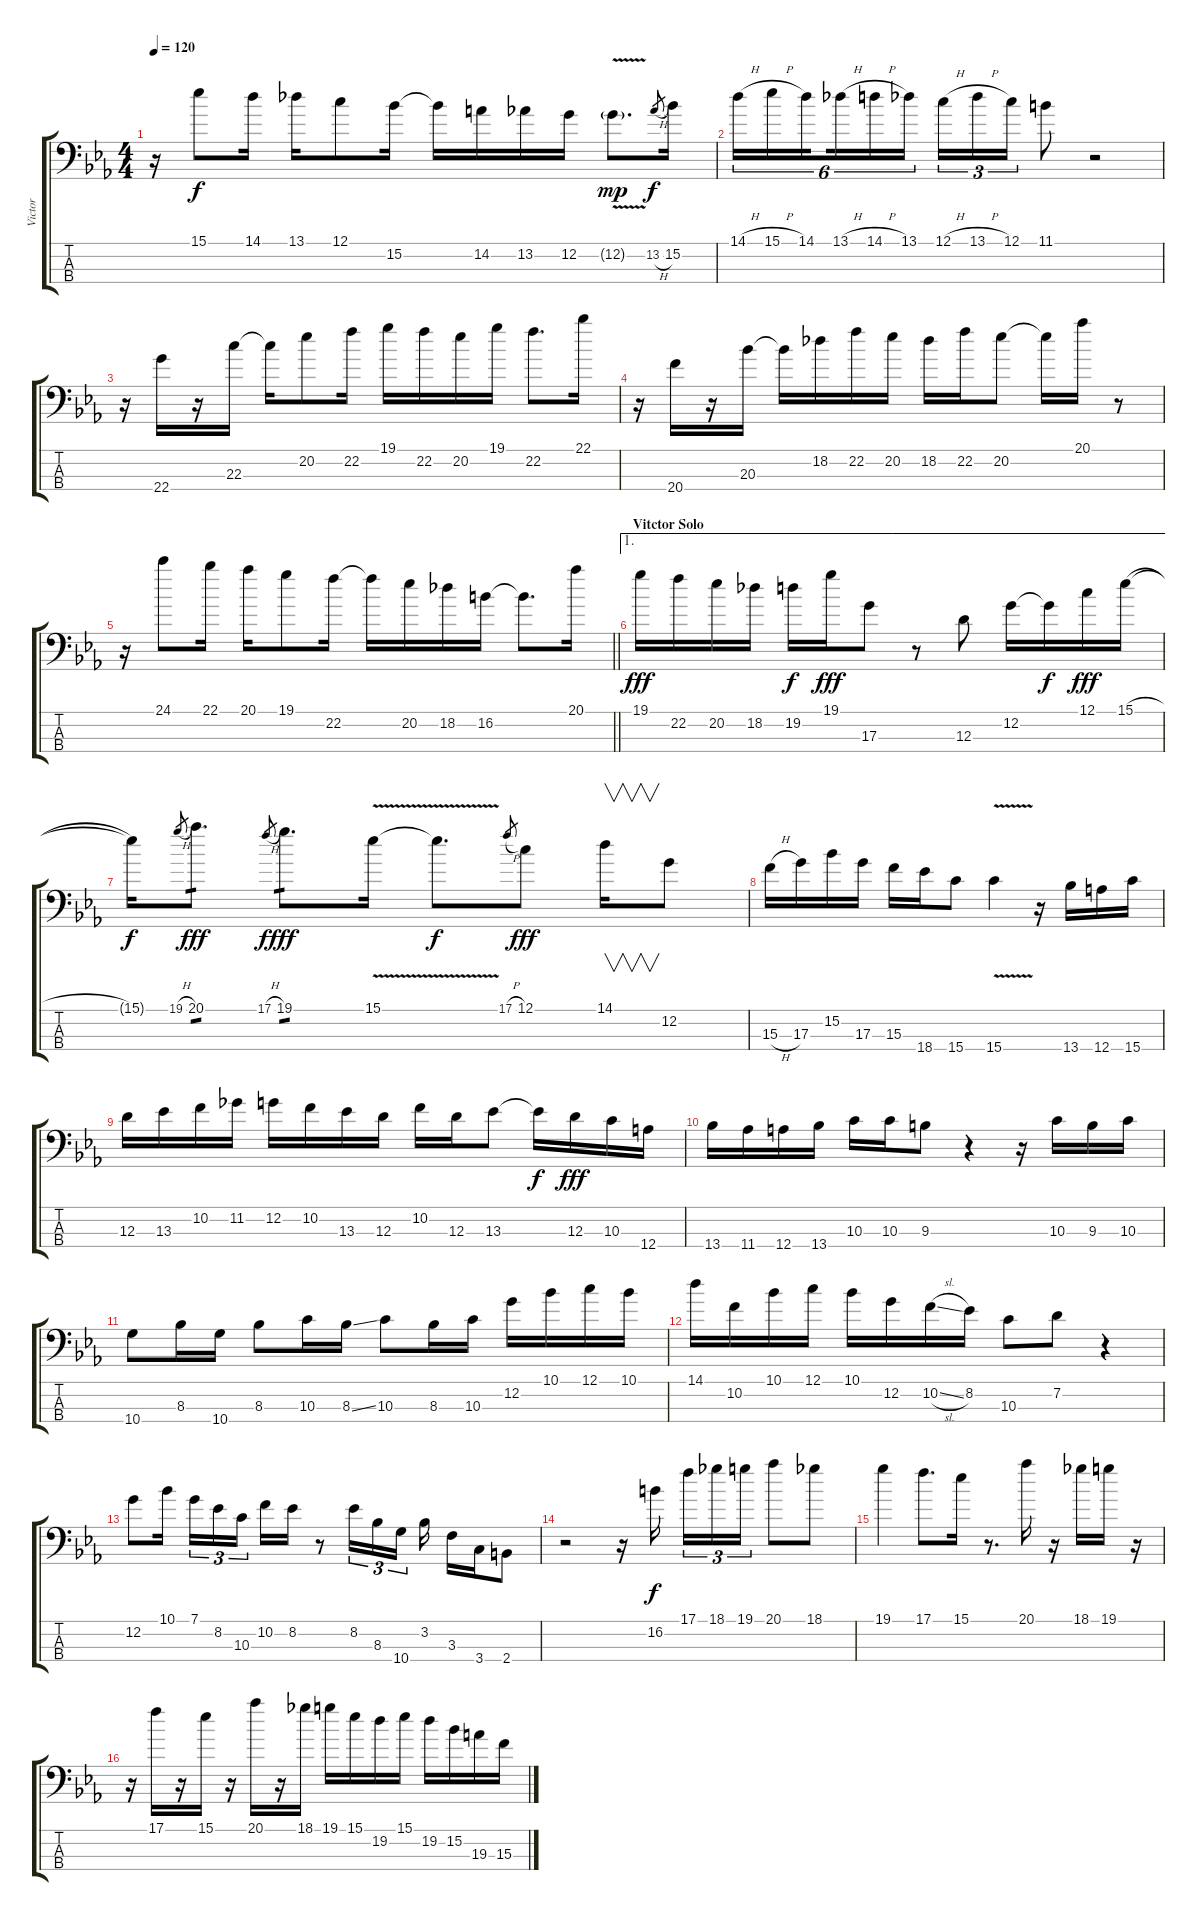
\track ("Victor" "Victor") {instrument electricbassfinger}
\staff {score tabs}
\tuning (C3 G2 D2 A1) {hide}
\ts (4 4)
\tempo 120
\clef f4
\ks eb
r.16{dy f} 15.1.8 14.1.16 13.1.16 12.1.8 15.2.16 15.2{t}.16 14.2.16 13.2.16 12.2.16 12.2{v g}.8{d dy mp} 13.2{h}.8{gr dy f} 15.2.16 |
14.1{h}.16{tu (6 4)} 15.1{h}.16{tu (6 4)} 14.1.16{tu (6 4) beam splitsecondary} 13.1{h}.16{tu (6 4)} 14.1{h}.16{tu (6 4)} 13.1.16{tu (6 4)} 12.1{h}.16{tu (3 2)} 13.1{h}.16{tu (3 2)} 12.1.16{tu (3 2)} 11.1.8 r.2 |
r.16 22.4.16 r.16 22.3.16 22.3{t}.16 20.2.8 22.2.16 19.1.16 22.2.16 20.2.16 19.1.16 22.2.8{d} 22.1.16 |
r.16 20.4.16 r.16 20.3.16 20.3{t}.16 18.2.16 22.2.16 20.2.16 18.2.16 22.2.16 20.2.8 20.2{t}.16 20.1.16 r.8 |
\barLineRight lightlight
r.16 24.1.8 22.1.16 20.1.16 19.1.8 22.2.16 22.2{t}.16 20.2.16 18.2.16 16.2.16 16.2{t}.8{d} 20.1.16 |
\ae 1
\section ("" "Vitctor Solo")
19.1.16{dy fff} 22.2.16 20.2.16 18.2.16 19.2.16{dy f} 19.1.16{dy fff} 17.3.8 r.8 12.3.8 12.2.16 12.2{t}.16{dy f} 12.1.16{dy fff} 15.1{h}.16 |
15.1{t}.16{dy f} 19.1{h}.8{gr} 20.1.8{d tp 1 dy fff} 17.1{h}.8{gr dy f} 19.1.8{d tp 1 dy fff} 15.1{v}.16 15.1{t}.8{d dy f} 17.1{h}.8{gr} 12.1.8{dy fff} 14.1.16{v} 12.2.8 |
15.3{h}.16 17.3.16 15.2.16 17.3.16 15.3.16 18.4.16 15.4.8 15.4{v}.4 r.16 13.4.16 12.4.16 15.4.16 |
12.3.16 13.3.16 10.2.16 11.2.16 12.2.16 10.2.16 13.3.16 12.3.16 10.2.16 12.3.16 13.3.8 13.3{t}.16{dy f} 12.3.16{dy fff} 10.3.16 12.4.16 |
13.4.16 11.4.16 12.4.16 13.4.16 10.3.16 10.3.16 9.3.8 r.4 r.16 10.3.16 9.3.16 10.3.16 |
10.4.8 8.3.16 10.4.16 8.3.8 10.3.16 8.3{ss}.16 10.3.8 8.3.16 10.3.16 12.2.16 10.1.16 12.1.16 10.1.16 |
14.1.16 10.2.16 10.1.16 12.1.16 10.1.16 12.2.16 10.2{sl}.16 8.2.16 10.3.8 7.2.8 r.4 |
12.2.8 10.1.16{beam splitsecondary} 7.1.16{tu (3 2)} 8.2.16{tu (3 2)} 10.3.16{tu (3 2) beam splitsecondary} 10.2.16 8.2.16 r.8 8.2.16{tu (3 2)} 8.3.16{tu (3 2)} 10.4.16{tu (3 2) beam splitsecondary} 3.2.16 3.3.16 3.4.16 2.4.8 |
r.2 r.16 16.2.16{dy f beam splitsecondary} 17.1.16{tu (3 2)} 18.1.16{tu (3 2)} 19.1.16{tu (3 2)} 20.1.8 18.1.8 |
19.1.4 17.1.8{d} 15.1.16 r.8{d} 20.1.16 r.16 18.1.16 19.1.16 r.16 |
r.16 17.1.16 r.16 15.1.16 r.16 20.1.16 r.16 18.1.16 19.1.16 15.1.16 19.2.16 15.1.16 19.2.16 15.2.16 19.3.16 15.3.16
